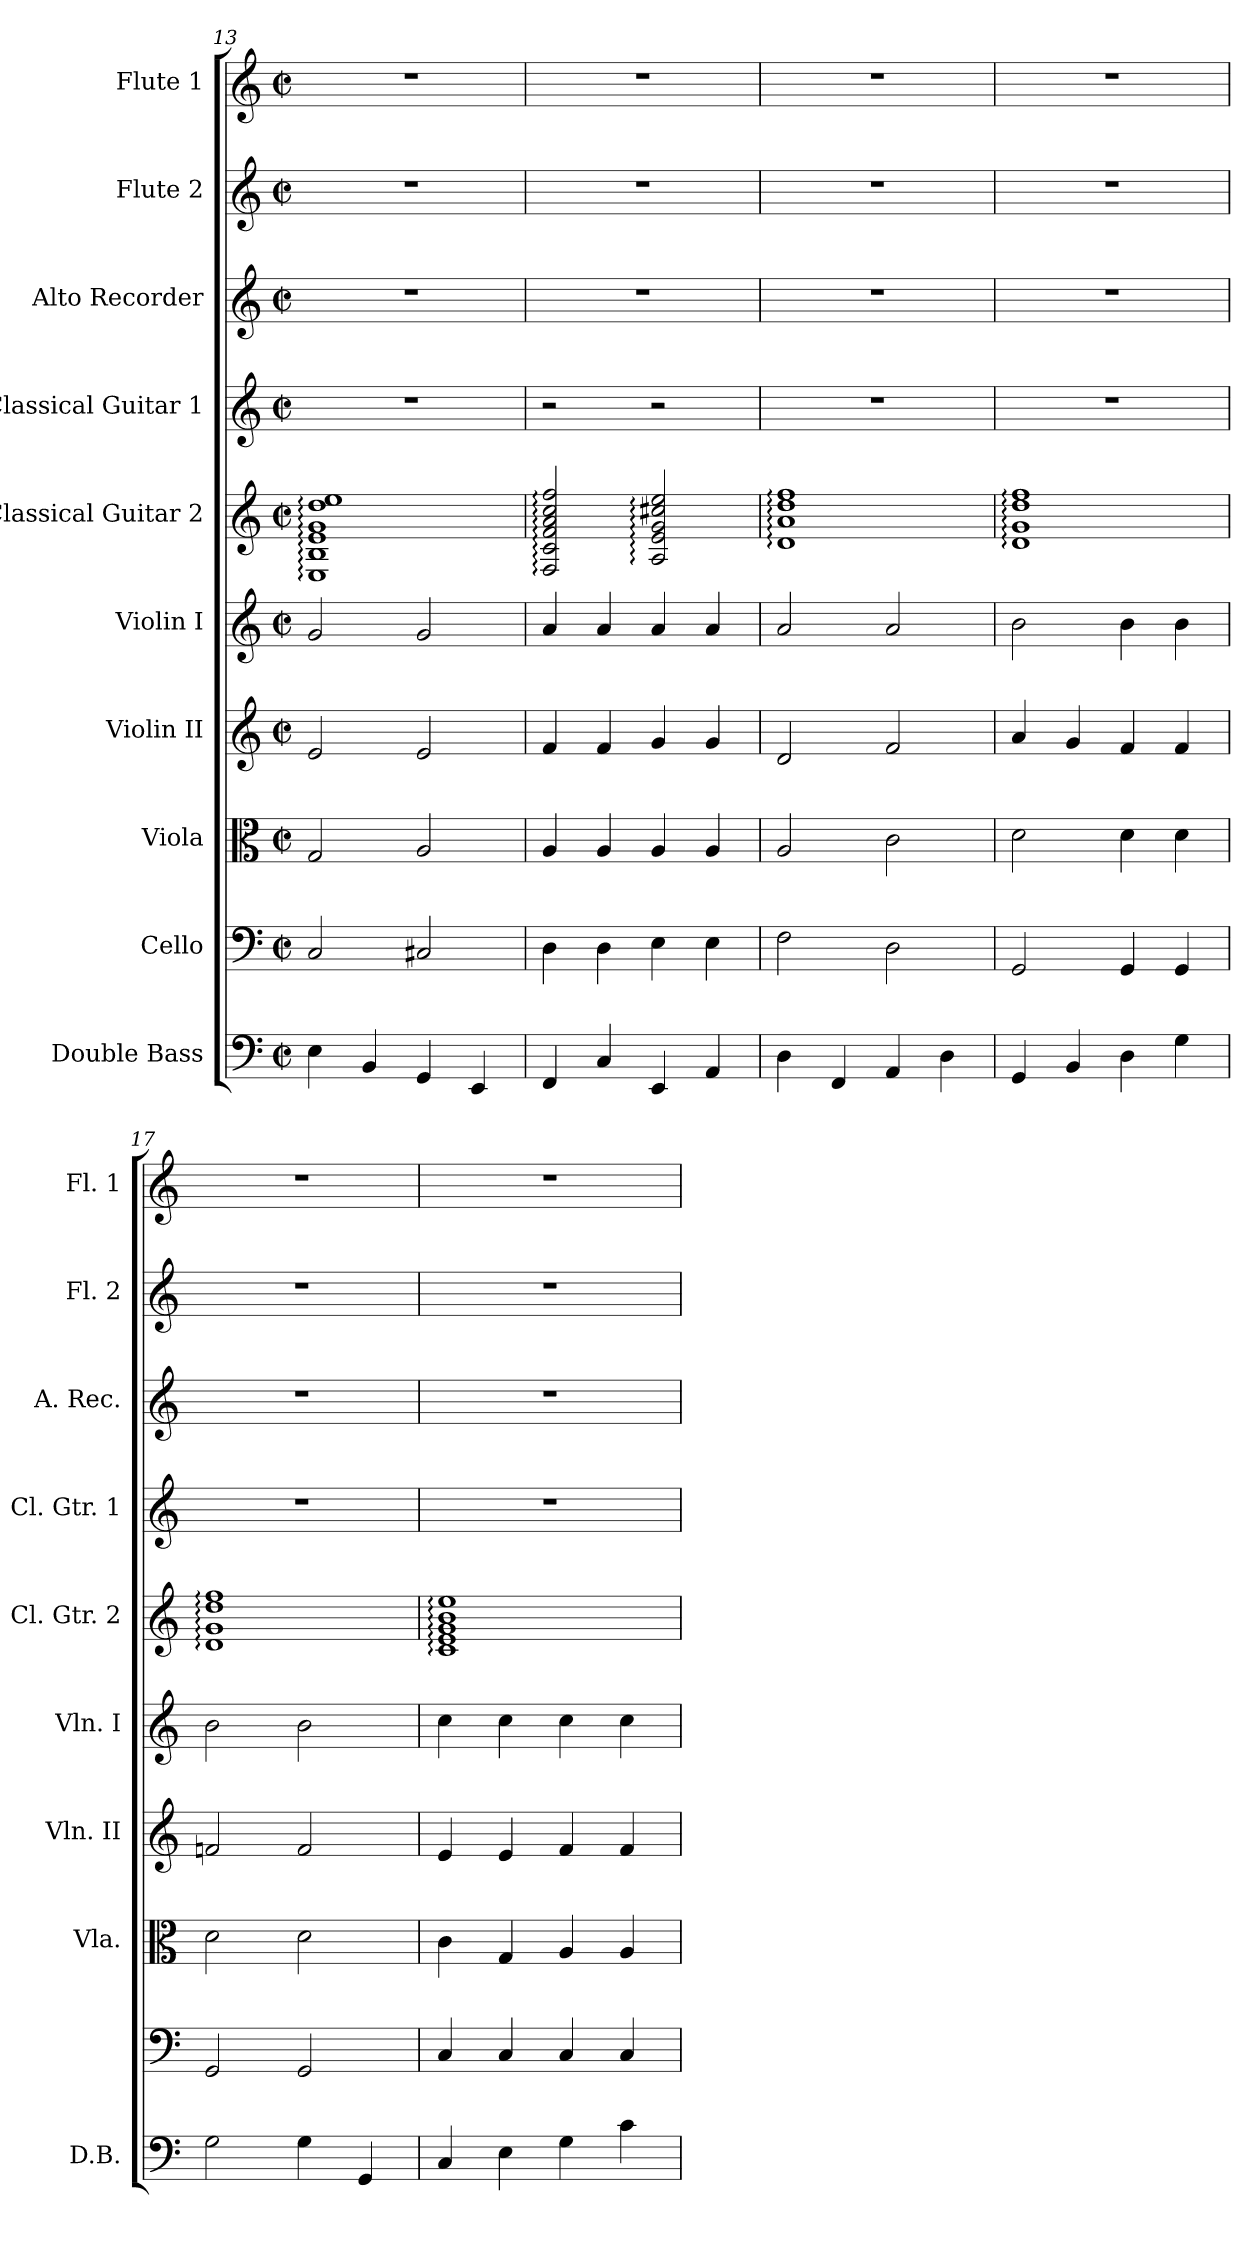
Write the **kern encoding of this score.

**kern	**kern	**kern	**kern	**kern	**kern	**kern	**kern	**kern	**kern
*part10	*part9	*part8	*part7	*part6	*part5	*part4	*part3	*part2	*part1
*staff10	*staff9	*staff8	*staff7	*staff6	*staff5	*staff4	*staff3	*staff2	*staff1
*I"Double Bass	*I"Cello	*I"Viola	*I"Violin II	*I"Violin I	*I"Classical Guitar 2	*I"Classical Guitar 1	*I"Alto Recorder	*I"Flute 2	*I"Flute 1
*I'D.B.	*	*I'Vla.	*I'Vln. II	*I'Vln. I	*I'Cl. Gtr. 2	*I'Cl. Gtr. 1	*I'A. Rec.	*I'Fl. 2	*I'Fl. 1
*clefF4	*clefF4	*clefC3	*clefG2	*clefG2	*clefG2	*clefG2	*clefG2	*clefG2	*clefG2
*ITrd7c12	*	*	*	*	*ITrd7c12	*ITrd7c12	*	*	*
*k[]	*k[]	*k[]	*k[]	*k[]	*k[]	*k[]	*k[]	*k[]	*k[]
*C:	*C:	*C:	*C:	*C:	*C:	*C:	*C:	*C:	*C:
*M2/2	*M2/2	*M2/2	*M2/2	*M2/2	*M2/2	*M2/2	*M2/2	*M2/2	*M2/2
*met(c|)	*met(c|)	*met(c|)	*met(c|)	*met(c|)	*met(c|)	*met(c|)	*met(c|)	*met(c|)	*met(c|)
=13	=13	=13	=13	=13	=13	=13	=13	=13	=13
4EE\	2C/	2G/	2e/	2g/	1EE: 1BB: 1E: 1G: 1d: 1e:	1r	1r	1r	1r
4BBB/	.	.	.	.	.	.	.	.	.
4GGG/	2C#X/	2A/	2e/	2g/	.	.	.	.	.
4EEE/	.	.	.	.	.	.	.	.	.
=14	=14	=14	=14	=14	=14	=14	=14	=14	=14
4FFF/	4D\	4A/	4f/	4a/	2FF/: 2C/: 2F/: 2A/: 2c/: 2f/:	2r	1r	1r	1r
4CC/	4D\	4A/	4f/	4a/	.	.	.	.	.
4EEE/	4E\	4A/	4g/	4a/	2AA/: 2E/: 2G/: 2c#X/: 2e/:	2r	.	.	.
4AAA/	4E\	4A/	4g/	4a/	.	.	.	.	.
!!LO:PB:g=z
=15	=15	=15	=15	=15	=15	=15	=15	=15	=15
4DD\	2F\	2A/	2d/	2a/	1D: 1A: 1d: 1f:	1r	1r	1r	1r
4FFF/	.	.	.	.	.	.	.	.	.
4AAA/	2D\	2c\	2f/	2a/	.	.	.	.	.
4DD\	.	.	.	.	.	.	.	.	.
=16	=16	=16	=16	=16	=16	=16	=16	=16	=16
4GGG/	2GG/	2d\	4a/	2b\	1D: 1G: 1d: 1f:	1r	1r	1r	1r
4BBB/	.	.	4g/	.	.	.	.	.	.
4DD\	4GG/	4d\	4f/	4b\	.	.	.	.	.
4GG\	4GG/	4d\	4f/	4b\	.	.	.	.	.
=17	=17	=17	=17	=17	=17	=17	=17	=17	=17
2GG\	2GG/	2d\	2fni/	2b\	1D: 1G: 1d: 1f:	1r	1r	1r	1r
4GG\	2GG/	2d\	2f/	2b\	.	.	.	.	.
4GGG/	.	.	.	.	.	.	.	.	.
=18	=18	=18	=18	=18	=18	=18	=18	=18	=18
4CC/	4C/	4c\	4e/	4cc\	1C: 1E: 1G: 1B: 1e:	1r	1r	1r	1r
4EE\	4C/	4G/	4e/	4cc\	.	.	.	.	.
4GG\	4C/	4A/	4f/	4cc\	.	.	.	.	.
4C\	4C/	4A/	4f/	4cc\	.	.	.	.	.
=	=	=	=	=	=	=	=	=	=
*-	*-	*-	*-	*-	*-	*-	*-	*-	*-
